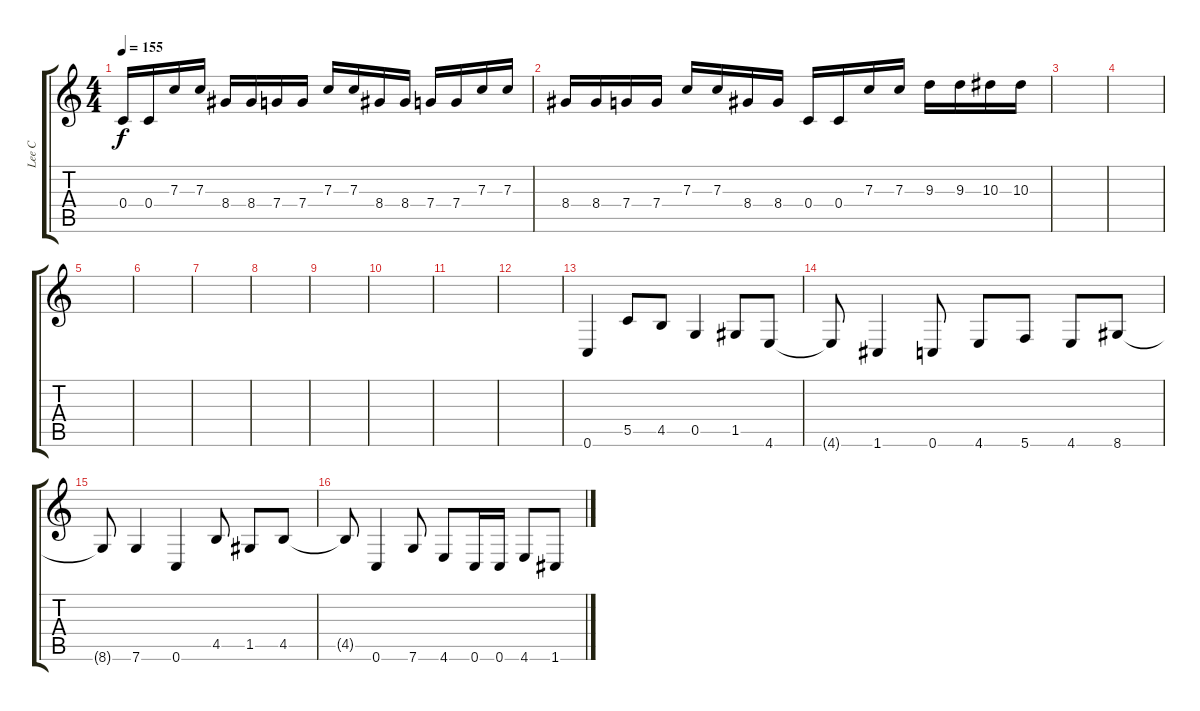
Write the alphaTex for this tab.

\track ("Lee C" "Lee C") {instrument distortionguitar}
\staff {score tabs}
\tuning (D4 A3 F3 C3 G2 C2) {hide}
\ts (4 4)
\tempo 155
\clef g2
\ks c
0.4.16{dy f} 0.4.16 7.3.16 7.3.16 8.4.16 8.4.16 7.4.16 7.4.16 7.3.16 7.3.16 8.4.16 8.4.16 7.4.16 7.4.16 7.3.16 7.3.16 |
8.4.16 8.4.16 7.4.16 7.4.16 7.3.16 7.3.16 8.4.16 8.4.16 0.4.16 0.4.16 7.3.16 7.3.16 9.3.16 9.3.16 10.3.16 10.3.16 |
|
|
|
|
|
|
|
|
|
|
0.6.4 5.5.8 4.5.8 0.5.4 1.5.8 4.6.8 |
4.6{t}.8 1.6.4 0.6.8 4.6.8 5.6.8 4.6.8 8.6.8 |
8.6{t}.8 7.6.4 0.6.4 4.5.8 1.5.8 4.5.8 |
4.5{t}.8 0.6.4 7.6.8 4.6.8 0.6.16 0.6.16 4.6.8 1.6.8
